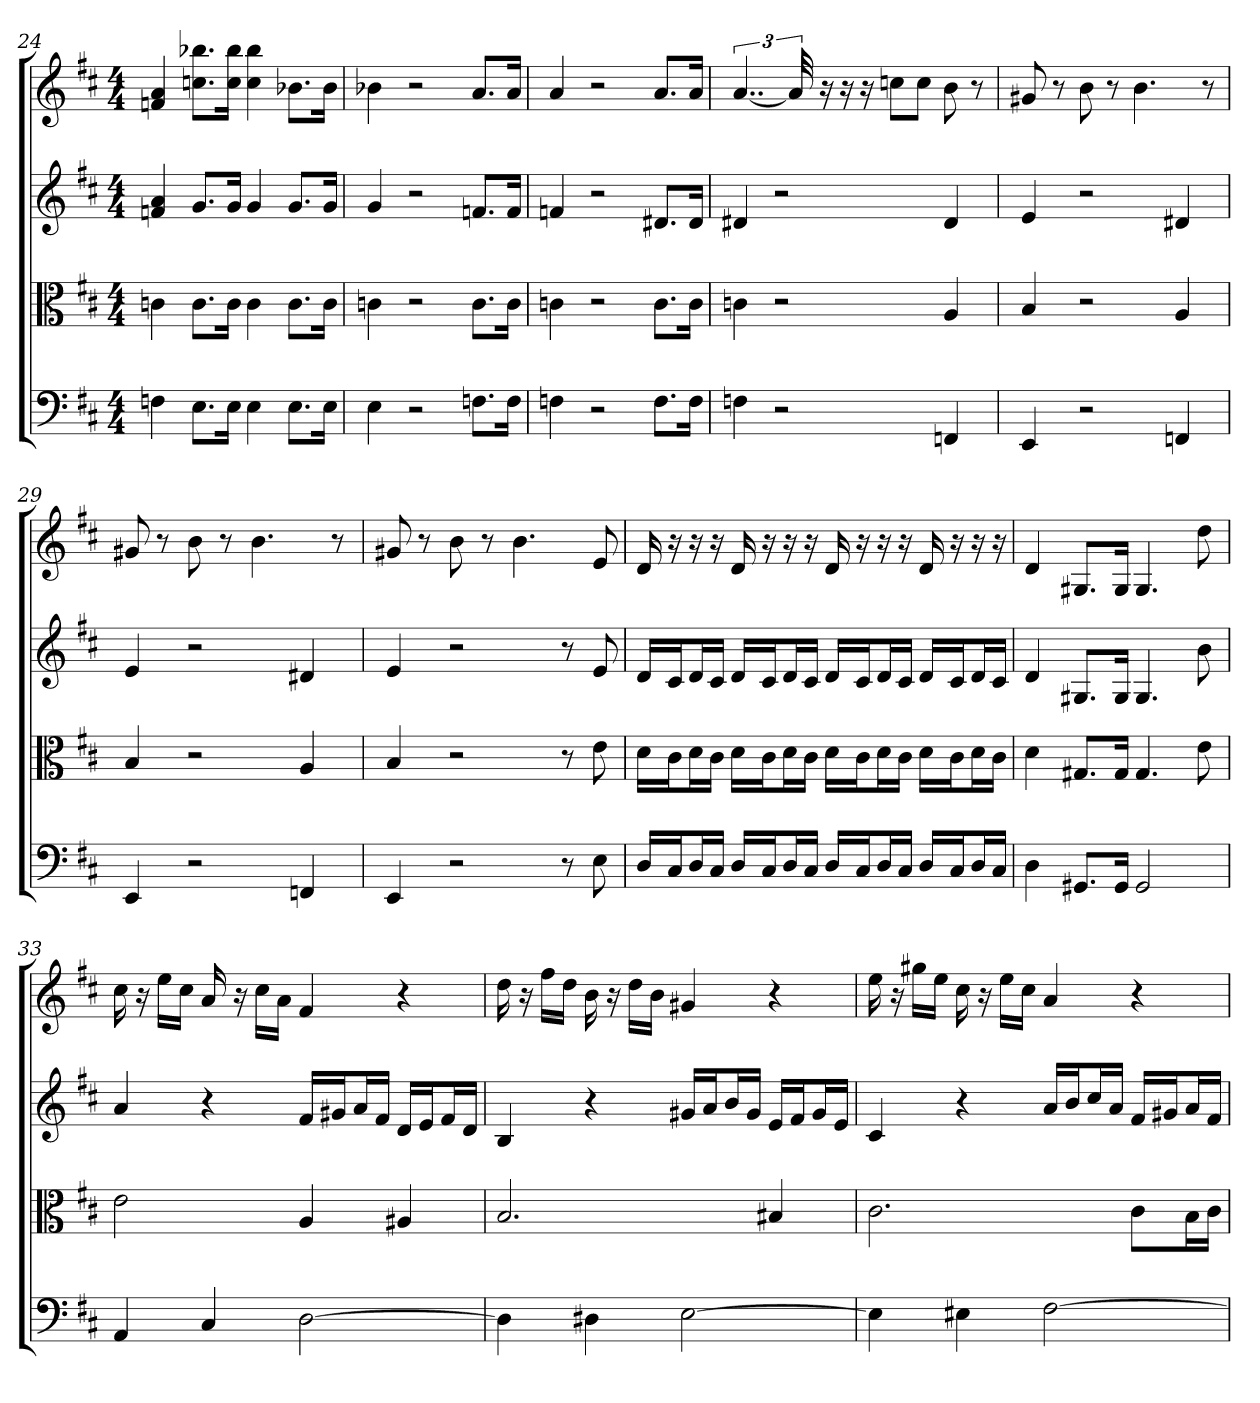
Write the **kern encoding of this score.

**kern	**kern	**kern	**kern
*part4	*part3	*part2	*part1
*staff4	*staff3	*staff2	*staff1
*clefF4	*clefC3	*clefG2	*clefG2
*k[f#c#]	*k[f#c#]	*k[f#c#]	*k[f#c#]
*D:	*D:	*D:	*D:
*M4/4	*M4/4	*M4/4	*M4/4
=24	=24	=24	=24
4Fn	4cn	4fn 4a	4fn 4a
8.E\L	8.c\L	8.g/L	8.ccn\ 8.bb-X\L
16E\Jk	16c\Jk	16g/Jk	16cc\ 16bb-\Jk
4E	4c	4g	4cc 4bb-
8.E\L	8.c\L	8.g/L	8.b-X\L
16E\Jk	16c\Jk	16g/Jk	16b-\Jk
=25	=25	=25	=25
4E	4cn	4g	4b-X
2r	2r	2r	2r
8.Fn\L	8.c\L	8.fn/L	8.a/L
16F\Jk	16c\Jk	16f/Jk	16a/Jk
=26	=26	=26	=26
4Fn	4cn	4fn	4a
2r	2r	2r	2r
8.F\L	8.c\L	8.d#X/L	8.a/L
16F\Jk	16c\Jk	16d#/Jk	16a/Jk
=27	=27	=27	=27
4Fn	4cn	4d#X	[6..a
2r	2r	2r	.
.	.	.	48a]
.	.	.	16r
.	.	.	16r
.	.	.	16r
.	.	.	8ccn\L
.	.	.	8cc\J
4FFn	4A	4d#	8b
.	.	.	8r
=28	=28	=28	=28
4EE	4B	4e	8g#X
.	.	.	8r
2r	2r	2r	8b
.	.	.	8r
.	.	.	4.b
4FFn	4A	4d#X	.
.	.	.	8r
=29	=29	=29	=29
4EE	4B	4e	8g#X
.	.	.	8r
2r	2r	2r	8b
.	.	.	8r
.	.	.	4.b
4FFn	4A	4d#X	.
.	.	.	8r
=30	=30	=30	=30
4EE	4B	4e	8g#X
.	.	.	8r
2r	2r	2r	8b
.	.	.	8r
.	.	.	4.b
8r	8r	8r	.
8E	8e	8e	8e
=31	=31	=31	=31
16D/LL	16d\LL	16d/LL	16d
16C#/J	16c#\J	16c#/J	16r
16D/L	16d\L	16d/L	16r
16C#/JJ	16c#\JJ	16c#/JJ	16r
16D/LL	16d\LL	16d/LL	16d
16C#/J	16c#\J	16c#/J	16r
16D/L	16d\L	16d/L	16r
16C#/JJ	16c#\JJ	16c#/JJ	16r
16D/LL	16d\LL	16d/LL	16d
16C#/J	16c#\J	16c#/J	16r
16D/L	16d\L	16d/L	16r
16C#/JJ	16c#\JJ	16c#/JJ	16r
16D/LL	16d\LL	16d/LL	16d
16C#/J	16c#\J	16c#/J	16r
16D/L	16d\L	16d/L	16r
16C#/JJ	16c#\JJ	16c#/JJ	16r
=32	=32	=32	=32
4D	4d	4d	4d
8.GG#X/L	8.G#X/L	8.G#X/L	8.G#X/L
16GG#/Jk	16G#/Jk	16G#/Jk	16G#/Jk
2GG#	4.G#	4.G#	4.G#
.	8e	8b	8dd
=33	=33	=33	=33
4AA	2e	4a	16cc#
.	.	.	16r
.	.	.	16ee\LL
.	.	.	16cc#\JJ
4C#	.	4r	16a
.	.	.	16r
.	.	.	16cc#\LL
.	.	.	16a\JJ
[2D	4A	16f#/LL	4f#
.	.	16g#X/J	.
.	.	16a/L	.
.	.	16f#/JJ	.
.	4A#X	16d/LL	4r
.	.	16e/J	.
.	.	16f#/L	.
.	.	16d/JJ	.
=34	=34	=34	=34
4D]	2.B	4B	16dd
.	.	.	16r
.	.	.	16ff#\LL
.	.	.	16dd\JJ
4D#X	.	4r	16b
.	.	.	16r
.	.	.	16dd\LL
.	.	.	16b\JJ
[2E	.	16g#X/LL	4g#X
.	.	16a/J	.
.	.	16b/L	.
.	.	16g#/JJ	.
.	4B#X	16e/LL	4r
.	.	16f#/J	.
.	.	16g#/L	.
.	.	16e/JJ	.
=35	=35	=35	=35
4E]	2.c#	4c#	16ee
.	.	.	16r
.	.	.	16gg#X\LL
.	.	.	16ee\JJ
4E#X	.	4r	16cc#
.	.	.	16r
.	.	.	16ee\LL
.	.	.	16cc#\JJ
[2F#	.	16a/LL	4a
.	.	16b/J	.
.	.	16cc#/L	.
.	.	16a/JJ	.
.	8c#\L	16f#/LL	4r
.	.	16g#X/J	.
.	16B\L	16a/L	.
.	16c#\JJ	16f#/JJ	.
=	=	=	=
*-	*-	*-	*-
